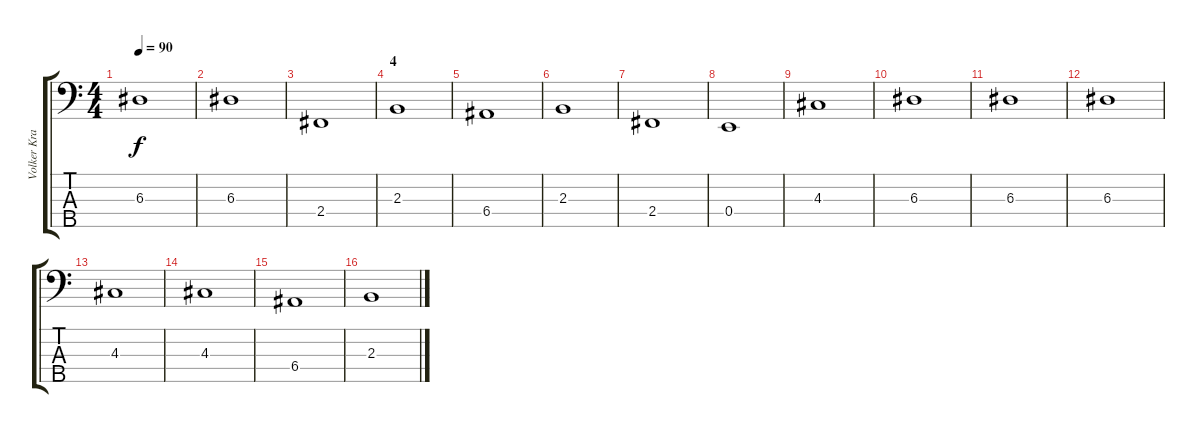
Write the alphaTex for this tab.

\track ("Volker Krawczak - Basso" "Volker Kra") {instrument electricbassfinger}
\staff {score tabs}
\tuning (G2 D2 A1 E1 B0) {hide}
\ts (4 4)
\tempo 90
\clef f4
\ks c
6.3.1{dy f} |
6.3.1 |
2.4.1 |
\section ("" "4")
2.3.1 |
6.4.1 |
2.3.1 |
2.4.1 |
0.4.1 |
4.3.1 |
6.3.1 |
6.3.1 |
6.3.1 |
4.3.1 |
4.3.1 |
6.4.1 |
2.3.1
